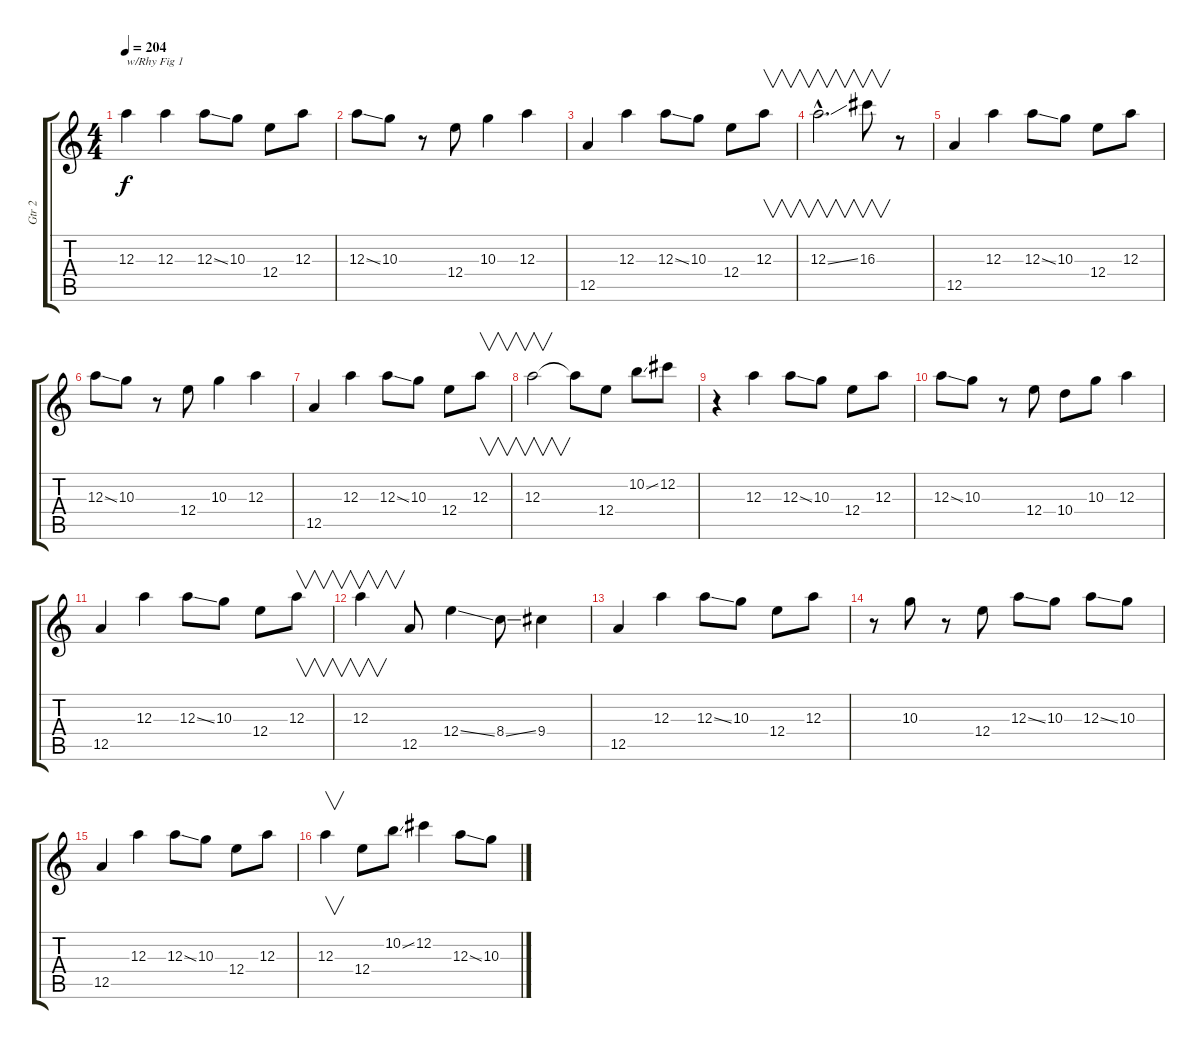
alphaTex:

\track ("Gtr 2" "Gtr 2") {instrument electricguitarclean}
\staff {score tabs}
\tuning (E4 Db4 A3 E3 A2 E2) {hide}
\ts (4 4)
\tempo 204
\clef g2
\ks c
12.3.4{txt "w/Rhy Fig 1" dy f} 12.3.4 12.3{ss}.8 10.3.8 12.4.8 12.3.8 |
12.3{ss}.8 10.3.8 r.8 12.4.8 10.3.4 12.3.4 |
12.5.4 12.3.4 12.3{ss}.8 10.3.8 12.4.8 12.3.8{v} |
12.3{ss hac}.2{v d} 16.3.8{v} r.8 |
12.5.4 12.3.4 12.3{ss}.8 10.3.8 12.4.8 12.3.8 |
12.3{ss}.8 10.3.8 r.8 12.4.8 10.3.4 12.3.4 |
12.5.4 12.3.4 12.3{ss}.8 10.3.8 12.4.8 12.3.8{v} |
12.3.2{v} 12.3{t}.8 12.4.8 10.2{ss}.8 12.2.8 |
r.4 12.3.4 12.3{ss}.8 10.3.8 12.4.8 12.3.8 |
12.3{ss}.8 10.3.8 r.8 12.4.8 10.4.8 10.3.8 12.3.4 |
12.5.4 12.3.4 12.3{ss}.8 10.3.8 12.4.8 12.3.8{v} |
12.3.4{v} 12.5.8 12.4{ss}.4 8.4{ss}.8 9.4.4 |
12.5.4 12.3.4 12.3{ss}.8 10.3.8 12.4.8 12.3.8 |
r.8 10.3.8 r.8 12.4.8 12.3{ss}.8 10.3.8 12.3{ss}.8 10.3.8 |
12.5.4 12.3.4 12.3{ss}.8 10.3.8 12.4.8 12.3.8 |
12.3.4{v} 12.4.8 10.2{ss}.8 12.2.4 12.3{ss}.8 10.3.8
